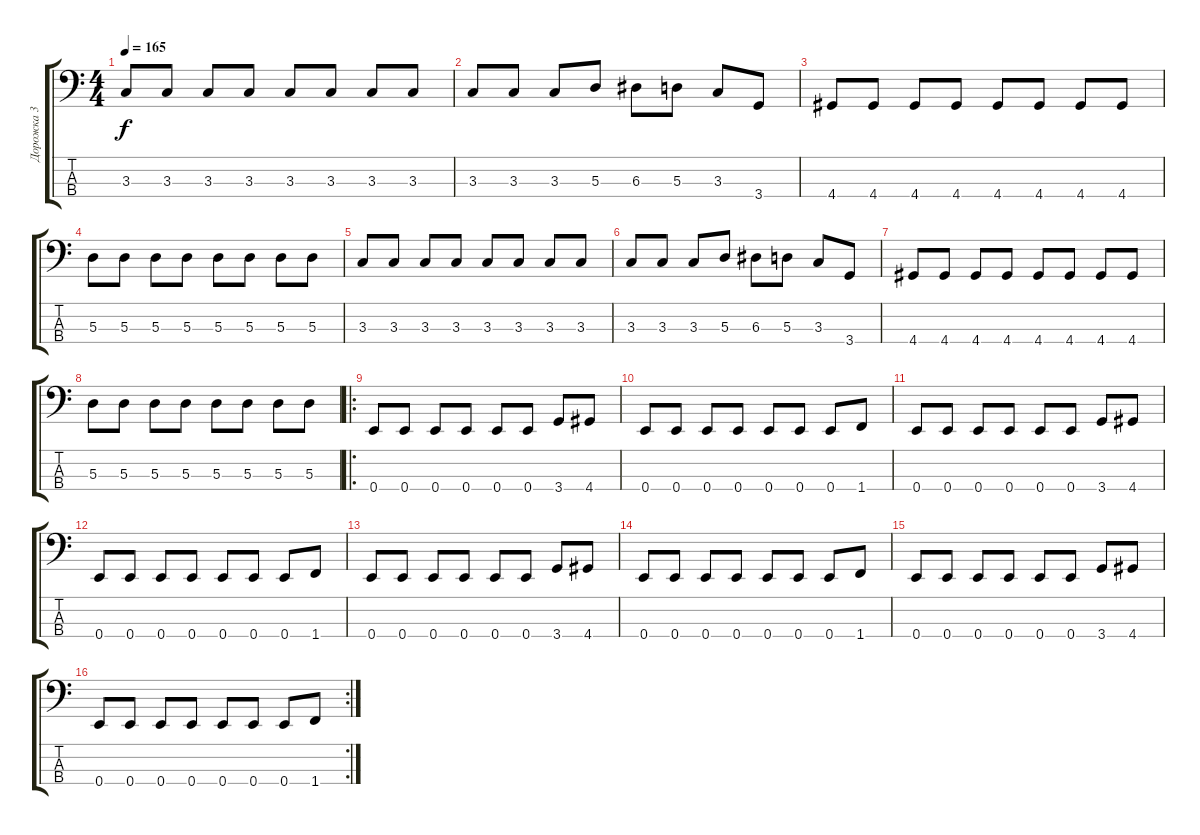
\track ("Дорожка 3" "Дорожка 3") {instrument electricbasspick}
\staff {score tabs}
\tuning (G2 D2 A1 E1) {hide}
\ts (4 4)
\tempo 165
\clef f4
\ks c
3.3.8{dy f} 3.3.8 3.3.8 3.3.8 3.3.8 3.3.8 3.3.8 3.3.8 |
3.3.8 3.3.8 3.3.8 5.3.8 6.3.8 5.3.8 3.3.8 3.4.8 |
4.4.8 4.4.8 4.4.8 4.4.8 4.4.8 4.4.8 4.4.8 4.4.8 |
5.3.8 5.3.8 5.3.8 5.3.8 5.3.8 5.3.8 5.3.8 5.3.8 |
3.3.8 3.3.8 3.3.8 3.3.8 3.3.8 3.3.8 3.3.8 3.3.8 |
3.3.8 3.3.8 3.3.8 5.3.8 6.3.8 5.3.8 3.3.8 3.4.8 |
4.4.8 4.4.8 4.4.8 4.4.8 4.4.8 4.4.8 4.4.8 4.4.8 |
5.3.8 5.3.8 5.3.8 5.3.8 5.3.8 5.3.8 5.3.8 5.3.8 |
\ro
0.4.8 0.4.8 0.4.8 0.4.8 0.4.8 0.4.8 3.4.8 4.4.8 |
0.4.8 0.4.8 0.4.8 0.4.8 0.4.8 0.4.8 0.4.8 1.4.8 |
0.4.8 0.4.8 0.4.8 0.4.8 0.4.8 0.4.8 3.4.8 4.4.8 |
0.4.8 0.4.8 0.4.8 0.4.8 0.4.8 0.4.8 0.4.8 1.4.8 |
0.4.8 0.4.8 0.4.8 0.4.8 0.4.8 0.4.8 3.4.8 4.4.8 |
0.4.8 0.4.8 0.4.8 0.4.8 0.4.8 0.4.8 0.4.8 1.4.8 |
0.4.8 0.4.8 0.4.8 0.4.8 0.4.8 0.4.8 3.4.8 4.4.8 |
\rc 2
0.4.8 0.4.8 0.4.8 0.4.8 0.4.8 0.4.8 0.4.8 1.4.8
